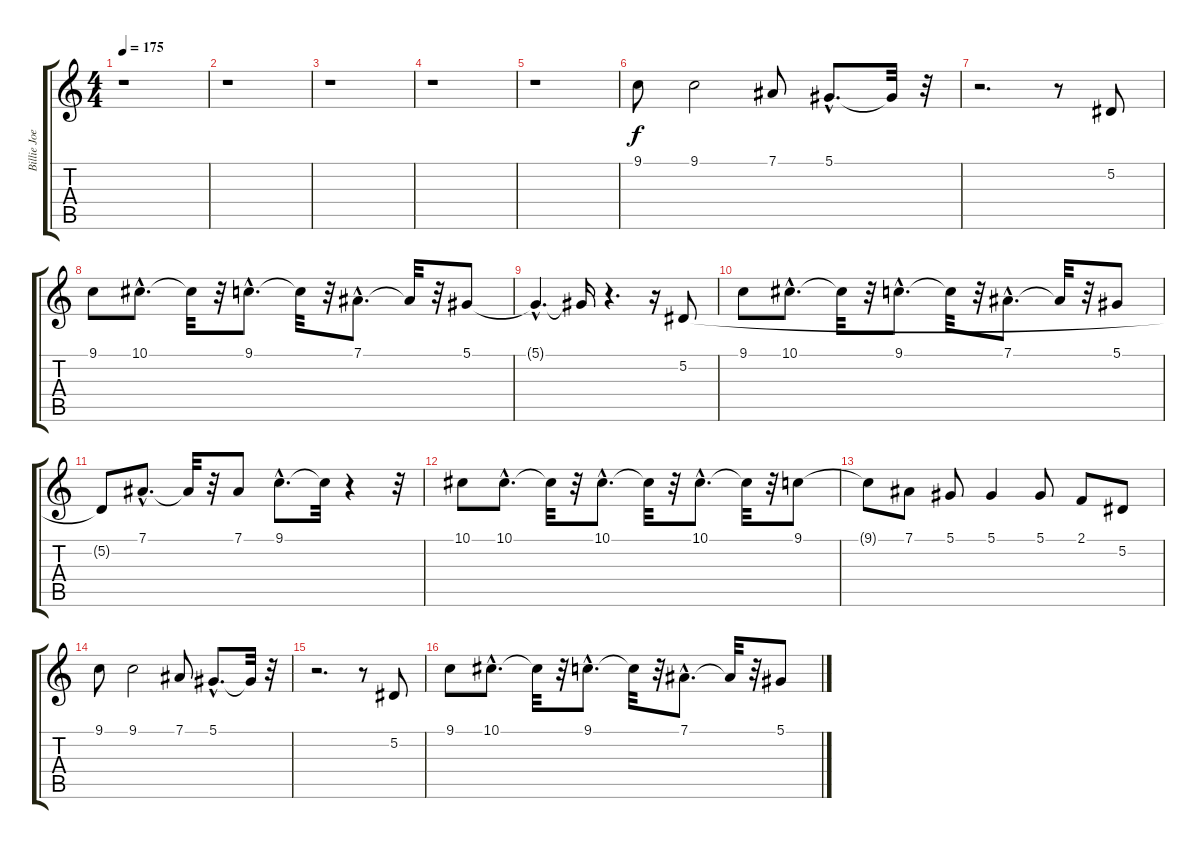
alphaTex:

\track ("Billie Joe Vocal" "Billie Joe") {instrument altosax}
\staff {score tabs}
\tuning (Eb4 Bb3 Gb3 Db3 Ab2 Eb2) {hide}
\ts (4 4)
\tempo 175
\clef g2
\ks c
r.1{dy f} |
r.1 |
r.1 |
r.1 |
r.1 |
9.1.8 9.1.2 7.1.8 5.1{hac}.8{d} 5.1{t}.32 r.32 |
r.2{d} r.8 5.2.8 |
9.1.8 10.1{hac}.8{d} 10.1{t}.32 r.32 9.1{hac}.8{d} 9.1{t}.32 r.32 7.1{hac}.8{d} 7.1{t}.32 r.32 5.1.8 |
5.1{hac t}.4{d} 5.1{t}.16 r.4{d} r.16 5.2.8 |
9.1.8 10.1{hac}.8{d} 10.1{t}.32 r.32 9.1{hac}.8{d} 9.1{t}.32 r.32 7.1{hac}.8{d} 7.1{t}.32 r.32 5.1.8 |
5.2{t}.8 7.1{hac}.8{d} 7.1{t}.32 r.32 7.1.8 9.1{hac}.8{d} 9.1{t}.32 r.4 r.32 |
10.1.8 10.1{hac}.8{d} 10.1{t}.32 r.32 10.1{hac}.8{d} 10.1{t}.32 r.32 10.1{hac}.8{d} 10.1{t}.32 r.32 9.1.8 |
9.1{t}.8 7.1.8 5.1.8 5.1.4 5.1.8 2.1.8 5.2.8 |
9.1.8 9.1.2 7.1.8 5.1{hac}.8{d} 5.1{t}.32 r.32 |
r.2{d} r.8 5.2.8 |
9.1.8 10.1{hac}.8{d} 10.1{t}.32 r.32 9.1{hac}.8{d} 9.1{t}.32 r.32 7.1{hac}.8{d} 7.1{t}.32 r.32 5.1.8
